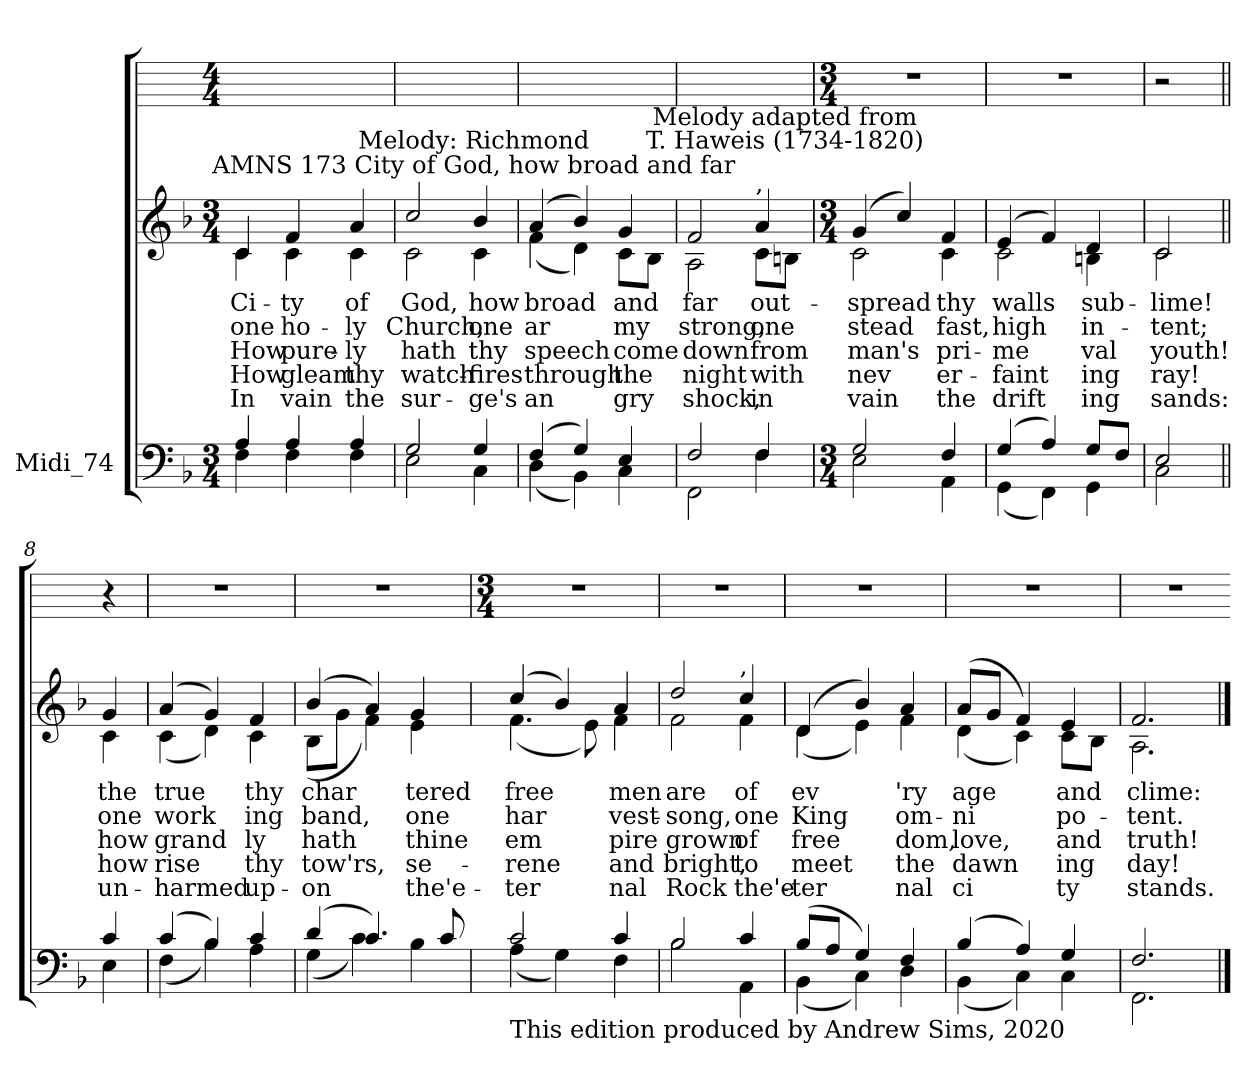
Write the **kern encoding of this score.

**kern	**kern	**text	**text	**text	**text	**text	**kern
*part3	*part2	*part2	*part2	*part2	*part2	*part2	*part1
*staff3	*staff2	*staff2	*staff2	*staff2	*staff2	*staff2	*staff1
*I"Midi_74	*	*	*	*	*	*	*
*clefF4	*clefG2	*	*	*	*	*	*
*k[b-]	*k[b-]	*	*	*	*	*	*
*F:	*F:	*	*	*	*	*	*
*M3/4	*M3/4	*	*	*	*	*	*M4/4
=1	=1	=1	=1	=1	=1	=1	=1
*^	*	*	*	*	*	*	*
!	!	!LO:TX:a:cj:t=S. Johnson\n(1822-1882)	!	!	!	!	!	!
!	!	!	!LO:LY:b	!LO:LY:b	!LO:LY:b	!LO:LY:b	!LO:LY:b	!
*	*	*^	*	*	*	*	*	*
4A/	4F\	4c/	4c\	Ci-	-one	How	How	In	2.r
!	!	!	!	!LO:LY:b	!LO:LY:b	!LO:LY:b	!LO:LY:b	!LO:LY:b	!
4A/	4F\	4f/	4c\	ty	ho-	-pure-	-gleam	vain	.
!	!	!	!	!LO:LY:b	!LO:LY:b	!LO:LY:b	!LO:LY:b	!LO:LY:b	!
4A/	4F\	4a/	4c\	of	ly	ly	thy	the	.
=2	=2	=2	=2	=2	=2	=2	=2	=2	=2
!	!	!	!	!LO:LY:b	!LO:LY:b	!LO:LY:b	!LO:LY:b	!LO:LY:b	!
2G/	2E\	2cc/	2c\	God,	Church,	hath	watch-	-sur-	2.r
!	!	!LO:TX:a:cj:t=AMNS 173 City of God, how broad and far	!	!	!	!	!	!	!
!	!	!LO:TX:a:cj:t=Melody&colon; Richmond	!	!	!	!	!	!	!
!	!	!	!	!LO:LY:b	!LO:LY:b	!LO:LY:b	!LO:LY:b	!LO:LY:b	!
4G/	4C\	4b-/	4c\	-how	one	thy	fires	ge's	.
=3	=3	=3	=3	=3	=3	=3	=3	=3	=3
!	!	!	!	!LO:LY:b	!LO:LY:b	!LO:LY:b	!LO:LY:b	!LO:LY:b	!
(>4F/	(<4D\	(>4a/	(<4f\	broad	ar	speech	through	an	2.r
4G/)	4BB-\)	4b-/)	4d\)	.	.	.	.	.	.
!	!	!	!	!LO:LY:b	!LO:LY:b	!LO:LY:b	!LO:LY:b	!LO:LY:b	!
4E/	4C\	4g/	8c\L	and	my	come	the	gry	.
.	.	.	8B-\J	.	.	.	.	.	.
=4	=4	=4	=4	=4	=4	=4	=4	=4	=4
!	!	!	!	!LO:LY:b	!LO:LY:b	!LO:LY:b	!LO:LY:b	!LO:LY:b	!
2F/	2FF\	2f/	2A\	far	strong,	down	night	shock,	2.r
!	!	!LO:TX:a:t=,	!	!	!	!	!	!	!
!	!	!	!	!LO:LY:b	!LO:LY:b	!LO:LY:b	!LO:LY:b	!LO:LY:b	!
4F/	4F\	4a/	8c\L	out-	-one	from	with	in	.
!	!	!	!LO:TX:a:cj:t=Melody adapted from\nT. Haweis (1734-1820)	!	!	!	!	!	!
.	.	.	8Bn\J	.	.	.	.	.	.
!!LO:LB:g=z
=5	=5	=5	=5	=5	=5	=5	=5	=5	=5
*M3/4	*	*M3/4	*	*	*	*	*	*	*M3/4
!	!	!	!	!LO:LY:b	!LO:LY:b	!LO:LY:b	!LO:LY:b	!LO:LY:b	!
2G/	2E\	(>4g/	2c\	spread	stead	man's	nev	vain	2.r
.	.	4cc/)	.	.	.	.	.	.	.
!	!	!	!	!LO:LY:b	!LO:LY:b	!LO:LY:b	!LO:LY:b	!LO:LY:b	!
4F/	4AA\	4f/	4c\	thy	fast,	pri-	-er-	-the	.
=6	=6	=6	=6	=6	=6	=6	=6	=6	=6
!	!	!	!	!LO:LY:b	!LO:LY:b	!LO:LY:b	!LO:LY:b	!LO:LY:b	!
(>4G/	(<4GG\	(>4e/	2c\	walls	high	me	faint	drift	2.r
4A/)	4FF\)	4f/)	.	.	.	.	.	.	.
!	!	!	!	!LO:LY:b	!LO:LY:b	!LO:LY:b	!LO:LY:b	!LO:LY:b	!
8G/L	4GG\	4d/	4Bn\	sub-	-in-	-val	ing	ing	.
8F/J	.	.	.	.	.	.	.	.	.
=7	=7	=7	=7	=7	=7	=7	=7	=7	=7
!	!	!	!	!LO:LY:b	!LO:LY:b	!LO:LY:b	!LO:LY:b	!LO:LY:b	!
2E/	2C\	2c/	2c\	lime!	tent;	youth!	ray!	sands:	2r
=8||	=8||	=8||	=8||	=8||	=8||	=8||	=8||	=8||	=8||
!	!	!	!	!LO:LY:b	!LO:LY:b	!LO:LY:b	!LO:LY:b	!LO:LY:b	!
4c/	4E\	4g/	4c\	the	one	how	how	un-	4r
=9	=9	=9	=9	=9	=9	=9	=9	=9	=9
!	!	!	!	!LO:LY:b	!LO:LY:b	!LO:LY:b	!LO:LY:b	!LO:LY:b	!
(>4c/	(<4F\	(>4a/	(<4c\	-true	work	grand	rise	harmed	2.r
4B-/)	4B-\)	4g/)	4d\)	.	.	.	.	.	.
!	!	!	!	!LO:LY:b	!LO:LY:b	!LO:LY:b	!LO:LY:b	!LO:LY:b	!
4c/	4A\	4f/	4c\	thy	ing	ly	thy	up-	.
=10	=10	=10	=10	=10	=10	=10	=10	=10	=10
!	!	!	!	!LO:LY:b	!LO:LY:b	!LO:LY:b	!LO:LY:b	!LO:LY:b	!
(>4d/	(<4G\	(>4b-/	(<8B-\L	-char	band,	hath	tow'rs,	on	2.r
.	.	.	8g\J	.	.	.	.	.	.
4.c/)	4c\)	4a/)	4f\)	.	.	.	.	.	.
!	!	!	!	!LO:LY:b	!LO:LY:b	!LO:LY:b	!LO:LY:b	!LO:LY:b	!
.	4B-\	4g/	4e\	tered	one	thine	se-	-the'e-	.
8c/	.	.	.	.	.	.	.	.	.
!!LO:LB:g=z
=11	=11	=11	=11	=11	=11	=11	=11	=11	=11
*	*	*	*	*	*	*	*	*	*M3/4
!LO:TX:b:t=This edition produced by Andrew Sims, 2020	!	!	!	!	!	!	!	!	!
!	!	!	!	!LO:LY:b	!LO:LY:b	!LO:LY:b	!LO:LY:b	!LO:LY:b	!
2c/	(<4A\	(>4cc/	(<4.f\	-free	har	em	rene	ter	2.r
.	4G\)	4b-/)	.	.	.	.	.	.	.
.	.	.	8e\)	.	.	.	.	.	.
!	!	!	!	!LO:LY:b	!LO:LY:b	!LO:LY:b	!LO:LY:b	!LO:LY:b	!
4c/	4F\	4a/	4f\	men	vest-	-pire	and	nal	.
=12	=12	=12	=12	=12	=12	=12	=12	=12	=12
!	!	!	!	!LO:LY:b	!LO:LY:b	!LO:LY:b	!LO:LY:b	!LO:LY:b	!
2B-/	2B-\	2dd/	2f\	are	song,	grown	bright,	Rock	2.r
!	!	!LO:TX:a:t=,	!	!	!	!	!	!	!
!	!	!	!	!LO:LY:b	!LO:LY:b	!LO:LY:b	!LO:LY:b	!LO:LY:b	!
4c/	4AA\	4cc/	4f\	of	one	of	to	the'e-	.
=13	=13	=13	=13	=13	=13	=13	=13	=13	=13
!	!	!	!	!LO:LY:b	!LO:LY:b	!LO:LY:b	!LO:LY:b	!LO:LY:b	!
(>8B-/L	(<4BB-\	(>4d/	(<4d\	-ev	King	free	meet	ter	2.r
8A/J	.	.	.	.	.	.	.	.	.
4G/)	4C\)	4b-/)	4e\)	.	.	.	.	.	.
!	!	!	!	!LO:LY:b	!LO:LY:b	!LO:LY:b	!LO:LY:b	!LO:LY:b	!
4F/	4D\	4a/	4f\	'ry	om-	-dom,	the	nal	.
=14	=14	=14	=14	=14	=14	=14	=14	=14	=14
!	!	!	!	!LO:LY:b	!LO:LY:b	!LO:LY:b	!LO:LY:b	!LO:LY:b	!
(>4B-/	(<4BB-\	(>8a/L	(<4d\	age	ni	love,	dawn	ci	2.r
.	.	8g/J	.	.	.	.	.	.	.
4A/)	4C\)	4f/)	4c\)	.	.	.	.	.	.
!	!	!	!	!LO:LY:b	!LO:LY:b	!LO:LY:b	!LO:LY:b	!LO:LY:b	!
4G/	4C\	4e/	8c\L	and	po-	-and	ing	ty	.
.	.	.	8B-\J	.	.	.	.	.	.
=15	=15	=15	=15	=15	=15	=15	=15	=15	=15
!	!	!	!	!LO:LY:b	!LO:LY:b	!LO:LY:b	!LO:LY:b	!LO:LY:b	!
2.F/	2.FF\	2.f/	2.A\	clime:	tent.	truth!	day!	stands.	2.r
*v	*v	*	*	*	*	*	*	*	*
*	*v	*v	*	*	*	*	*	*
==	==	=	=	=	=	=	=
*-	*-	*-	*-	*-	*-	*-	*-
